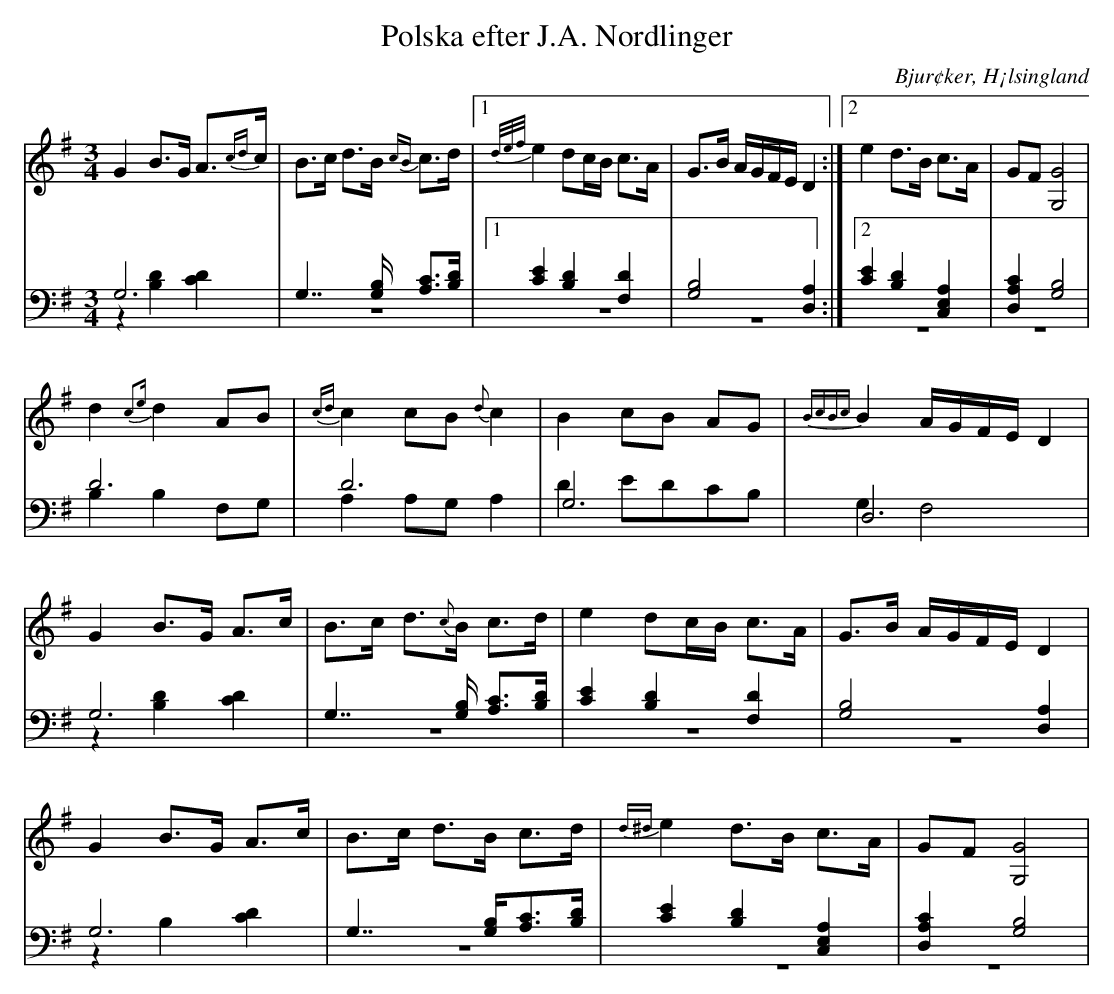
X:1
T: Polska efter J.A. Nordlinger
O: Bjur¢ker, H¡lsingland
M: 3/4
L: 1/8
K: G
V:1
V:2
V:3 merge
V:1
G2 B>G A>{cd2/3}c|B>c d>B {cB}c>d |1 {d/e/f/}e2 dc/B/ c>A| G>B A/G/F/E/ D2:|2 e2 d>B c>A|GF [G4G,4]  |
 d2 {c2e}d2 AB|{cd}c2 cB {d}c2|B2 cB AG|{BcBc}B2 A/G/F/E/ D2 |
G2 B>G A>c|B>c d>{c4/3}B c>d |e2 dc/B/ c>A|G>B A/G/F/E/ D2 |
G2 B>G A>c |B>c d>B c>d|{d^d}e2 d>B c>A|GF [G,4G4] |
V:2 clef=bass
 G,6|G,7/2 [G,/B,/] [A,C]>[B,D]|1 [C2E2] [B,2D2] [F,2D2]| [G,4B,4] [D,2A,2]:|2 [C2E2] [B,2D2] [C,2E,2A,2]| [D,2A,2C2] [G,4B,4]|
D6 |D6 |G,6|D,6 |
G,6 | G,7/2 [G,/B,/] [A,C]>[B,D]| [C2E2] [B,2D2] [F,2D2]| [G,4B,4] [D,2A,2]|
G,6 |G,7/2 [G,/B,/][A,C]>[B,D]|[C2E2] [B,2D2] [C,2E,2A,2]|[D,2A,2C2] [G,4B,4] |
V:3 clef=bass
z2 [B,2D2] [C2D2]| z6|1 z6| z6:|2 z6|  z6|
B,2 B,2 F,G, |A,2 A,G, A,2 |D2 EDCB,|G,2 F,4 |
z2 [B,2D2] [C2D2]| z6 |z6 |z6|
z2 B,2 [C2D2] |z6|z6|z6|
